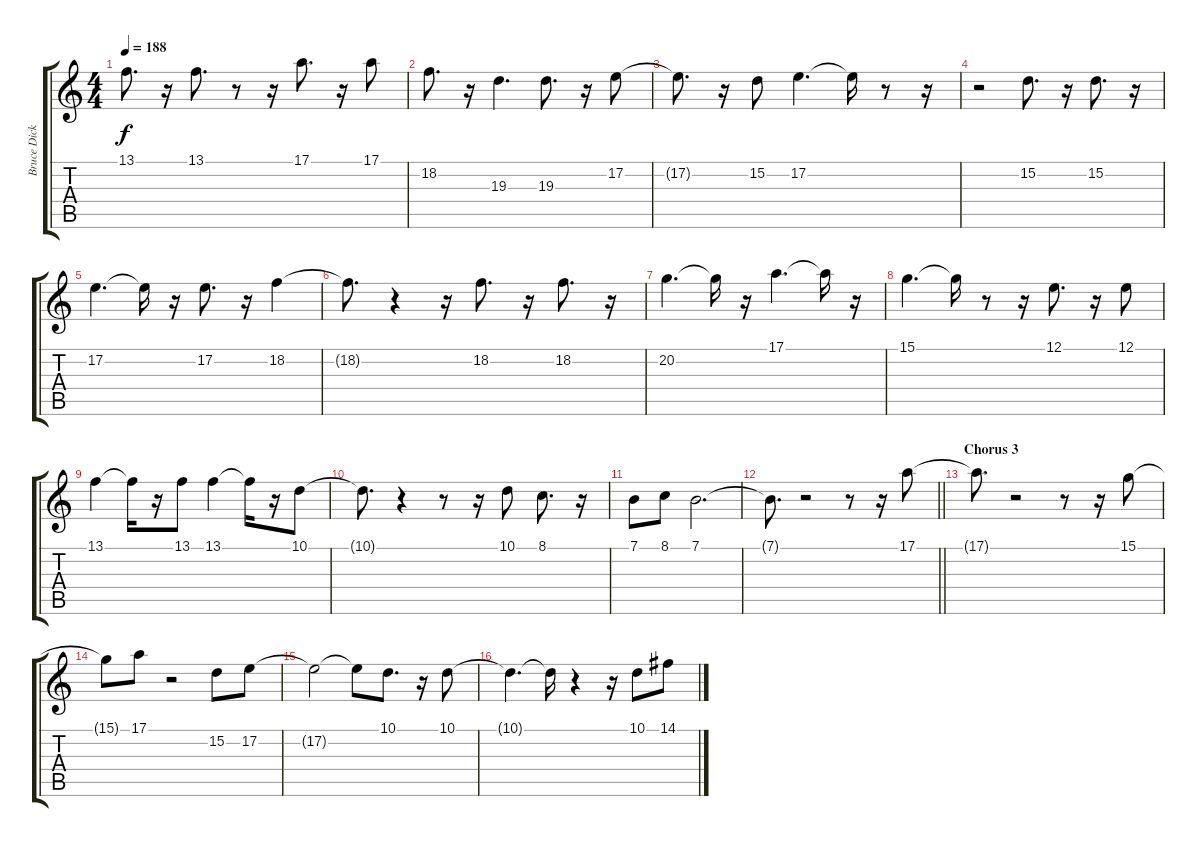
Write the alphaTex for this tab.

\track ("Bruce Dickinson" "Bruce Dick") {instrument synthvoice}
\staff {score tabs}
\tuning (E4 B3 G3 D3 A2 E2) {hide}
\ts (4 4)
\tempo 188
\clef g2
\ks c
13.1.8{d dy f} r.16 13.1.8{d} r.8 r.16 17.1.8{d} r.16 17.1.8 |
18.2.8{d} r.16 19.3.4{d} 19.3.8{d} r.16 17.2.8 |
17.2{t}.8{d} r.16 15.2.8 17.2.4{d} 17.2{t}.16 r.8 r.16 |
r.2 15.2.8{d} r.16 15.2.8{d} r.16 |
17.2.4{d} 17.2{t}.16 r.16 17.2.8{d} r.16 18.2.4 |
18.2{t}.8{d} r.4 r.16 18.2.8{d} r.16 18.2.8{d} r.16 |
20.2.4{d} 20.2{t}.16 r.16 17.1.4{d} 17.1{t}.16 r.16 |
15.1.4{d} 15.1{t}.16 r.8 r.16 12.1.8{d} r.16 12.1.8 |
13.1.4 13.1{t}.16 r.16 13.1.8 13.1.4 13.1{t}.16 r.16 10.1.8 |
10.1{t}.8{d} r.4 r.8 r.16 10.1.8 8.1.8{d} r.16 |
7.1.8 8.1.8 7.1.2{d} |
\barLineRight lightlight
7.1{t}.8{d} r.2 r.8 r.16 17.1.8 |
\section ("" "Chorus 3")
17.1{t}.8{d} r.2 r.8 r.16 15.1.8 |
15.1{t}.8 17.1.8 r.2 15.2.8 17.2.8 |
17.2{t}.2 17.2{t}.8 10.1.8{d} r.16 10.1.8 |
10.1{t}.4{d} 10.1{t}.16 r.4 r.16 10.1.8 14.1.8
